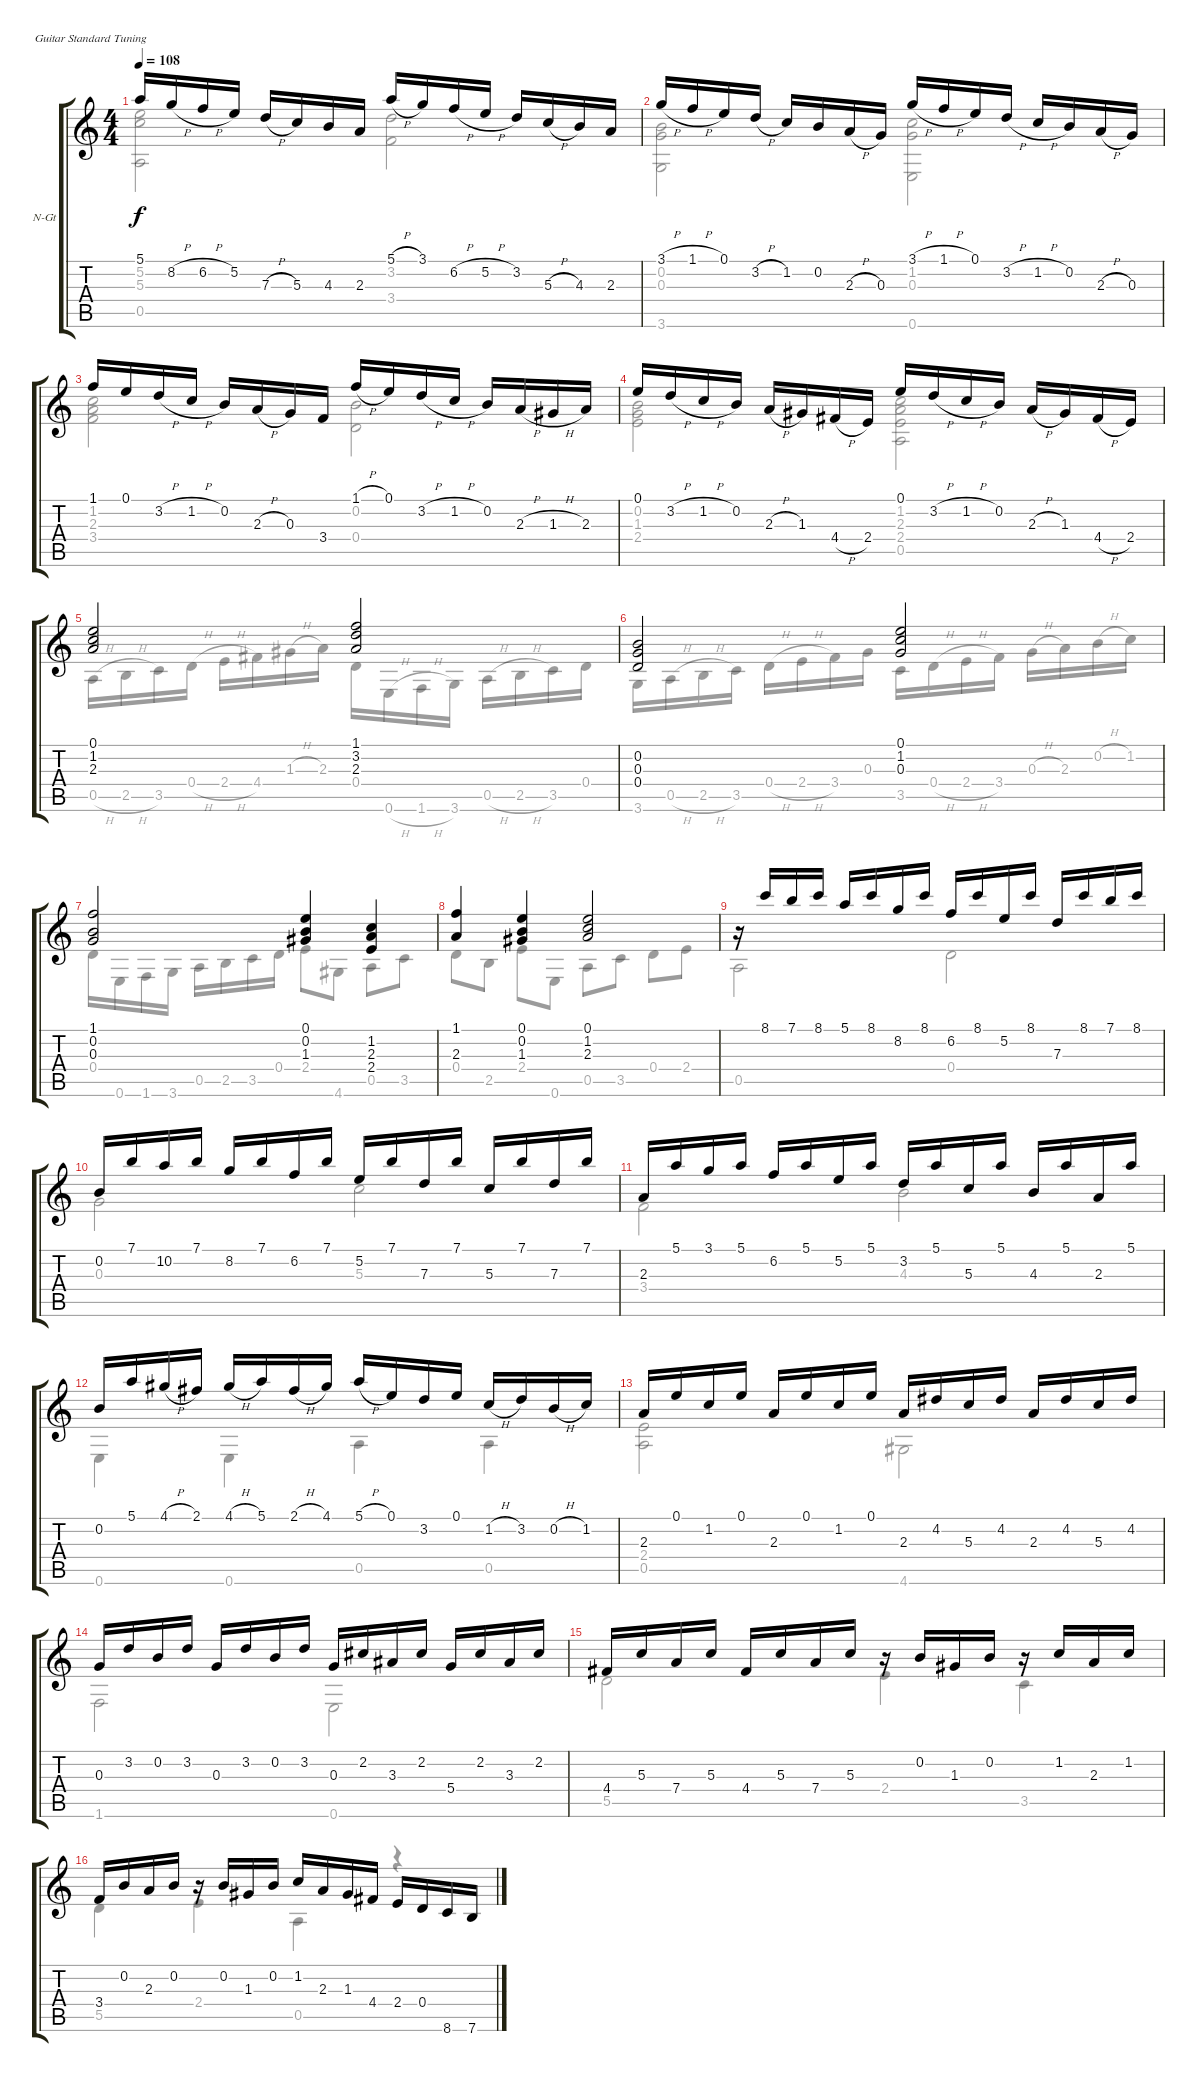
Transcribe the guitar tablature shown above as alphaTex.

\bracketExtendMode groupsimilarinstruments
\firstSystemTrackNameOrientation horizontal
\otherSystemsTrackNameOrientation horizontal
\track ("Passacaille" "N-Gt") {instrument acousticguitarnylon}
\staff {score tabs}
\tuning (E4 B3 G3 D3 A2 E2)
\voice
\ts (4 4)
\tempo 108
\clef g2
\ks c
5.1.16{dy f} 8.2{h}.16 6.2{h}.16 5.2.16 7.3{h}.16 5.3.16 4.3.16 2.3.16 5.1{h}.16 3.1.16 6.2{h}.16 5.2{h}.16 3.2.16 5.3{h}.16 4.3.16 2.3.16 |
3.1{h}.16 1.1{h}.16 0.1.16 3.2{h}.16 1.2.16 0.2.16 2.3{h}.16 0.3.16 3.1{h}.16 1.1{h}.16 0.1.16 3.2{h}.16 1.2{h}.16 0.2.16 2.3{h}.16 0.3.16 |
1.1.16 0.1.16 3.2{h}.16 1.2{h}.16 0.2.16 2.3{h}.16 0.3.16 3.4.16 1.1{h}.16 0.1.16 3.2{h}.16 1.2{h}.16 0.2.16 2.3{h}.16 1.3{h}.16 2.3.16 |
0.1.16 3.2{h}.16 1.2{h}.16 0.2.16 2.3{h}.16 1.3.16 4.4{h}.16 2.4.16 0.1.16 3.2{h}.16 1.2{h}.16 0.2.16 2.3{h}.16 1.3.16 4.4{h}.16 2.4.16 |
(0.1 1.2 2.3).2 (1.1 3.2 2.3).2 |
(0.2 0.3 0.4).2 (0.1 1.2 0.3).2 |
(1.1 0.2 0.3).2 (0.1 0.2 1.3).4 (1.2 2.3 2.4).4 |
(1.1 2.3).4 (0.1 0.2 1.3).4 (0.1 1.2 2.3).2 |
r.16 8.1.16 7.1.16 8.1.16 5.1.16 8.1.16 8.2.16 8.1.16 6.2.16 8.1.16 5.2.16 8.1.16 7.3.16 8.1.16 7.1.16 8.1.16 |
0.2.16 7.1.16 10.2.16 7.1.16 8.2.16 7.1.16 6.2.16 7.1.16 5.2.16 7.1.16 7.3.16 7.1.16 5.3.16 7.1.16 7.3.16 7.1.16 |
2.3.16 5.1.16 3.1.16 5.1.16 6.2.16 5.1.16 5.2.16 5.1.16 3.2.16 5.1.16 5.3.16 5.1.16 4.3.16 5.1.16 2.3.16 5.1.16 |
0.2.16 5.1.16 4.1{h}.16 2.1.16 4.1{h}.16 5.1.16 2.1{h}.16 4.1.16 5.1{h}.16 0.1.16 3.2.16 0.1.16 1.2{h}.16 3.2.16 0.2{h}.16 1.2.16 |
2.3.16 0.1.16 1.2.16 0.1.16 2.3.16 0.1.16 1.2.16 0.1.16 2.3.16 4.2.16 5.3.16 4.2.16 2.3.16 4.2.16 5.3.16 4.2.16 |
0.3.16 3.2.16 0.2.16 3.2.16 0.3.16 3.2.16 0.2.16 3.2.16 0.3.16 2.2.16 3.3.16 2.2.16 5.4.16 2.2.16 3.3.16 2.2.16 |
4.4.16 5.3.16 7.4.16 5.3.16 4.4.16 5.3.16 7.4.16 5.3.16 r.16 0.2.16 1.3.16 0.2.16 r.16 1.2.16 2.3.16 1.2.16 |
3.4.16 0.2.16 2.3.16 0.2.16 r.16 0.2.16 1.3.16 0.2.16 1.2.16 2.3.16 1.3.16 4.4.16 2.4.16 0.4.16 8.6.16 7.6.16
\voice
\clef g2
\ottava regular
\simile none
\ks c
(5.2 5.3 0.5).2{dy f} (3.2 3.4).2 |
(0.2 0.3 3.6).2 (1.2 0.3 0.6).2 |
(1.2 2.3 3.4).2 (0.2 0.4).2 |
(0.2 1.3 2.4).2 (1.2 2.3 2.4 0.5).2 |
0.5{h}.16 2.5{h}.16 3.5.16 0.4{h}.16 2.4{h}.16 4.4.16 1.3{h}.16 2.3.16 0.4.16 0.6{h}.16 1.6{h}.16 3.6.16 0.5{h}.16 2.5{h}.16 3.5.16 0.4.16 |
3.6.16 0.5{h}.16 2.5{h}.16 3.5.16 0.4{h}.16 2.4{h}.16 3.4.16 0.3.16 3.5.16 0.4{h}.16 2.4{h}.16 3.4.16 0.3{h}.16 2.3.16 0.2{h}.16 1.2.16 |
0.4.16 0.6.16 1.6.16 3.6.16 0.5.16 2.5.16 3.5.16 0.4.16 2.4.8 4.6.8 0.5.8 3.5.8 |
0.4.8 2.5.8 2.4.8 0.6.8 0.5.8 3.5.8 0.4.8 2.4.8 |
0.5.2 0.4.2 |
0.3.2 5.3.2 |
3.4.2 4.3.2 |
0.6.4 0.6.4 0.5.4 0.5.4 |
(2.4 0.5).2 4.6.2 |
1.6.2 0.6.2 |
5.5.2 2.4.4 3.5.4 |
5.5.4 2.4.4 0.5.4 r.4
